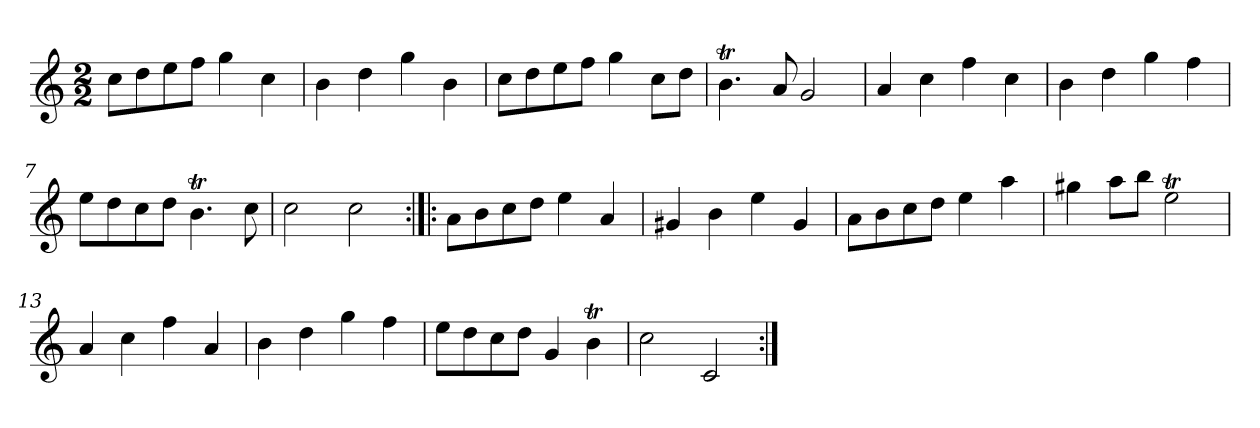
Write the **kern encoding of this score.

**kern
*part1
*staff1
*clefG2
*k[]
*C:
*M2/2
*MM152
=1
8cc\L
8dd\
8ee\
8ff\J
4gg
4cc
=2
4b
4dd
4gg
4b
=3
8cc\L
8dd\
8ee\
8ff\J
4gg
8cc\L
8dd\J
=4
4.bt
8a
2g
=5
4a
4cc
4ff
4cc
=6
4b
4dd
4gg
4ff
=7
8ee\L
8dd\
8cc\
8dd\J
4.bt
8cc
=8
2cc
2cc
=9:|!|:
8a\L
8b\
8cc\
8dd\J
4ee
4a
=10
4g#X
4b
4ee
4g#
=11
8a\L
8b\
8cc\
8dd\J
4ee
4aa
=12
4gg#X
8aa\L
8bb\J
2eet
=13
4a
4cc
4ff
4a
=14
4b
4dd
4gg
4ff
=15
8ee\L
8dd\
8cc\
8dd\J
4g
4bt
=16
2cc
2c
=:|!
*-
